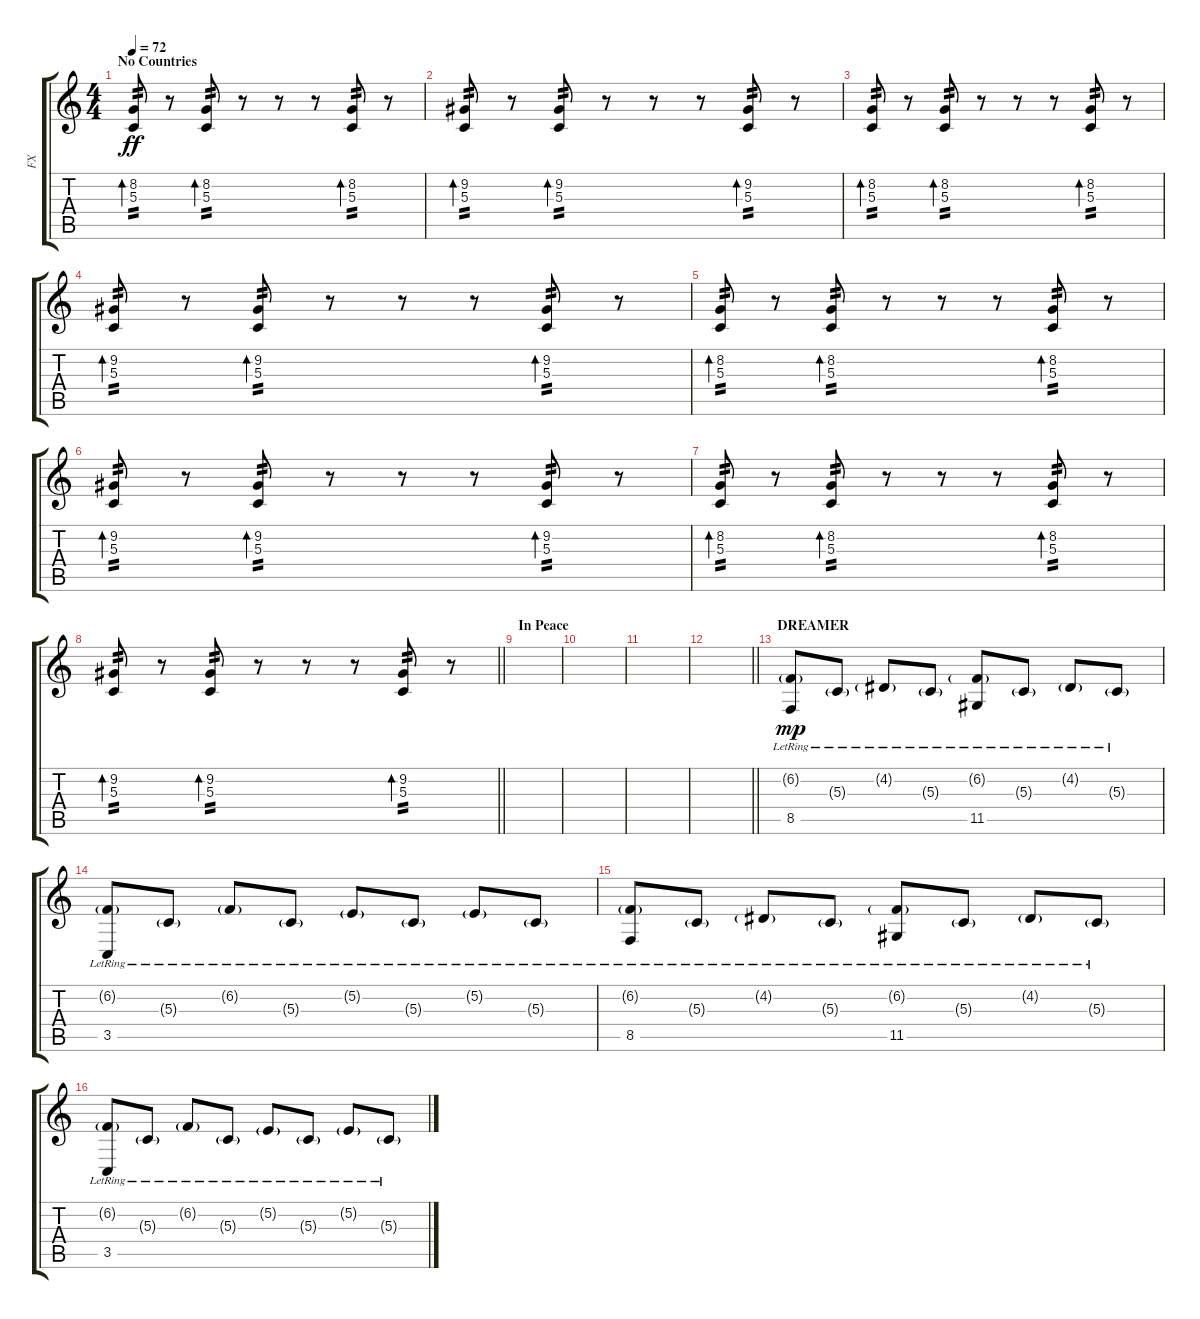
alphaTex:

\track ("FX" "FX") {instrument tremolostrings}
\staff {score tabs}
\tuning (E4 B3 G3 D3 A2 E2) {hide}
\ts (4 4)
\section ("" "No Countries")
\tempo 72
\clef g2
\ks c
(8.2 5.3).8{bd 30 tp 2 dy ff} r.8 (8.2 5.3).8{bd 30 tp 2} r.8 r.8 r.8 (8.2 5.3).8{bd 30 tp 2} r.8 |
(9.2 5.3).8{bd 30 tp 2} r.8 (9.2 5.3).8{bd 30 tp 2} r.8 r.8 r.8 (9.2 5.3).8{bd 30 tp 2} r.8 |
(8.2 5.3).8{bd 30 tp 2} r.8 (8.2 5.3).8{bd 30 tp 2} r.8 r.8 r.8 (8.2 5.3).8{bd 30 tp 2} r.8 |
(9.2 5.3).8{bd 30 tp 2} r.8 (9.2 5.3).8{bd 30 tp 2} r.8 r.8 r.8 (9.2 5.3).8{bd 30 tp 2} r.8 |
(8.2 5.3).8{bd 30 tp 2} r.8 (8.2 5.3).8{bd 30 tp 2} r.8 r.8 r.8 (8.2 5.3).8{bd 30 tp 2} r.8 |
(9.2 5.3).8{bd 30 tp 2} r.8 (9.2 5.3).8{bd 30 tp 2} r.8 r.8 r.8 (9.2 5.3).8{bd 30 tp 2} r.8 |
(8.2 5.3).8{bd 30 tp 2} r.8 (8.2 5.3).8{bd 30 tp 2} r.8 r.8 r.8 (8.2 5.3).8{bd 30 tp 2} r.8 |
\barLineRight lightlight
(9.2 5.3).8{bd 30 tp 2} r.8 (9.2 5.3).8{bd 30 tp 2} r.8 r.8 r.8 (9.2 5.3).8{bd 30 tp 2} r.8 |
\section ("" "In Peace")
|
|
|
\barLineRight lightlight
|
\section ("" "DREAMER")
(6.2{g lr} 8.5{lr}).8{dy mp} 5.3{g lr}.8 4.2{g lr}.8 5.3{g lr}.8 (6.2{g lr} 11.5{lr}).8 5.3{g lr}.8 4.2{g lr}.8 5.3{g lr}.8 |
(6.2{g lr} 3.5{lr}).8 5.3{g lr}.8 6.2{g lr}.8 5.3{g lr}.8 5.2{g lr}.8 5.3{g lr}.8 5.2{g lr}.8 5.3{g lr}.8 |
(6.2{g lr} 8.5{lr}).8 5.3{g lr}.8 4.2{g lr}.8 5.3{g lr}.8 (6.2{g lr} 11.5{lr}).8 5.3{g lr}.8 4.2{g lr}.8 5.3{g lr}.8 |
(6.2{g lr} 3.5{lr}).8 5.3{g lr}.8 6.2{g lr}.8 5.3{g lr}.8 5.2{g lr}.8 5.3{g lr}.8 5.2{g lr}.8 5.3{g lr}.8
